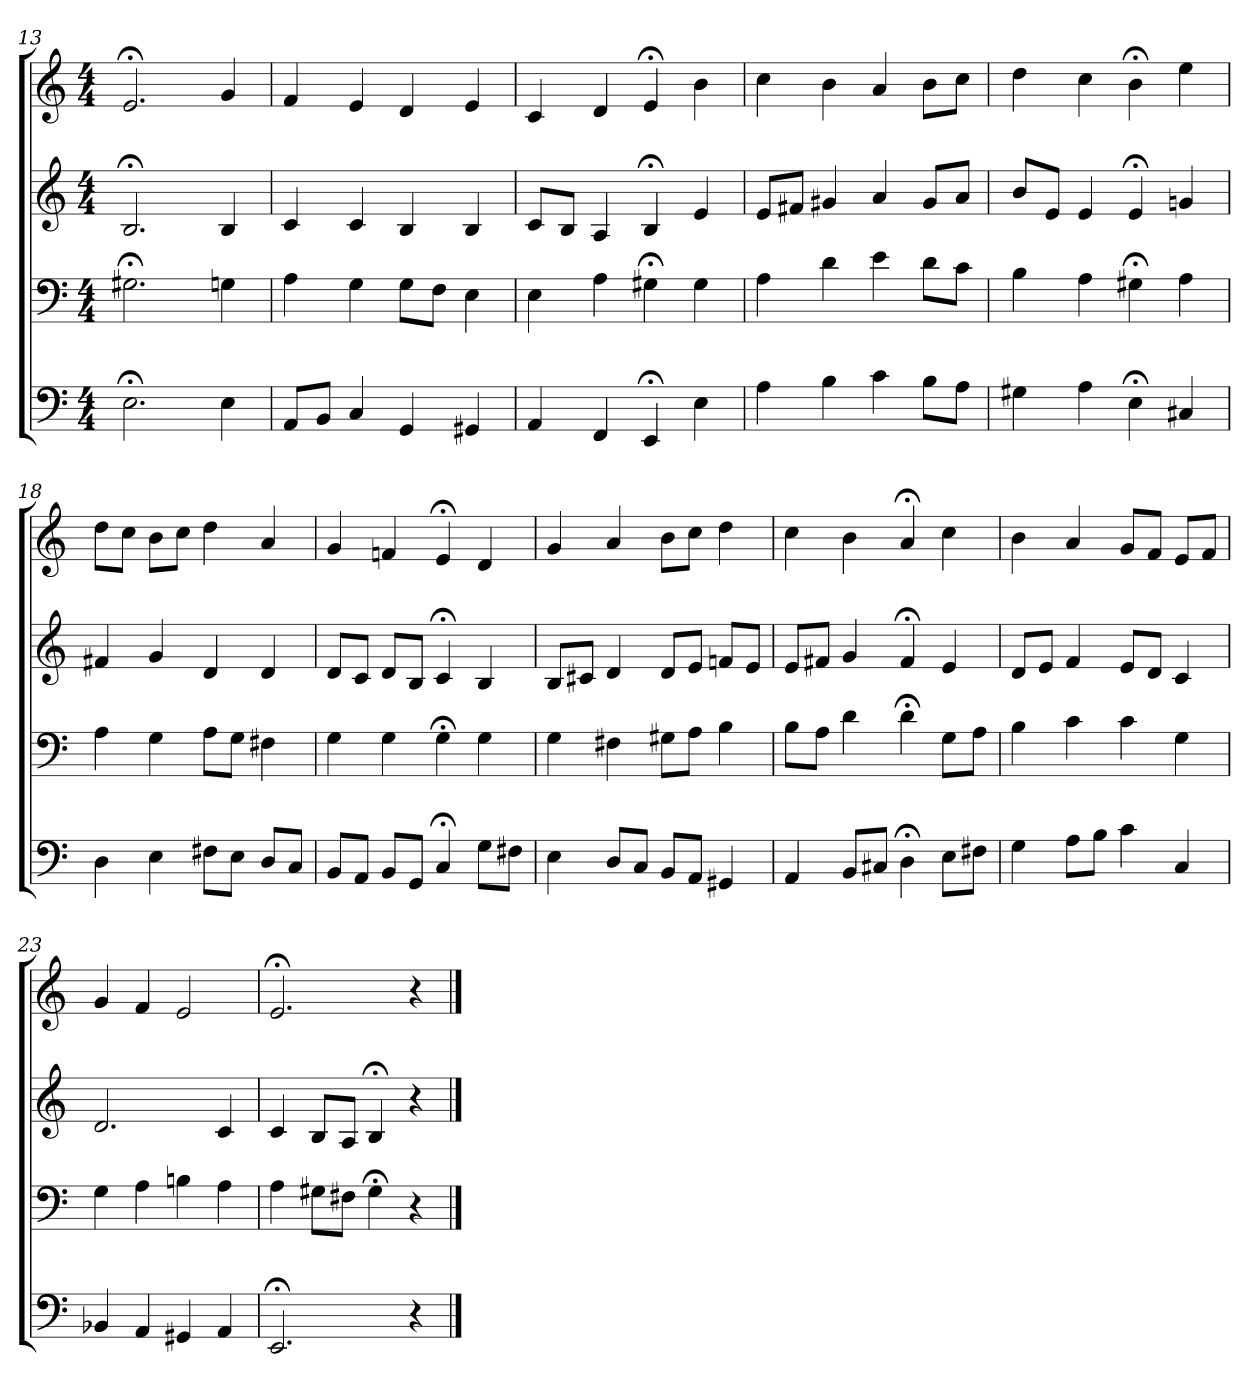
**kern	**kern	**kern	**kern
*part4	*part3	*part2	*part1
*staff4	*staff3	*staff2	*staff1
*clefF4	*clefF4	*clefG2	*clefG2
*k[]	*k[]	*k[]	*k[]
*C:	*C:	*C:	*a:
*M4/4	*M4/4	*M4/4	*M4/4
=13	=13	=13	=13
2.E;<	2.G#X;<	2.B;<	2.e;<
4E	4Gn	4B	4g
=14	=14	=14	=14
8AA/L	4A	4c	4f
8BB/J	.	.	.
4C	4G	4c	4e
4GG	8G\L	4B	4d
.	8F\J	.	.
4GG#X	4E	4B	4e
=15	=15	=15	=15
4AA	4E	8c/L	4c
.	.	8B/J	.
4FF	4A	4A	4d
4EE;<	4G#X;<	4B;<	4e;<
4E	4G#	4e	4b
=16	=16	=16	=16
4A	4A	8e/L	4cc
.	.	8f#X/J	.
4B	4d	4g#X	4b
4c	4e	4a	4a
8B\L	8d\L	8g#/L	8b\L
8A\J	8c\J	8a/J	8cc\J
=17	=17	=17	=17
4G#X	4B	8b/L	4dd
.	.	8e/J	.
4A	4A	4e	4cc
4E;<	4G#X;<	4e;<	4b;<
4C#X	4A	4gn	4ee
=18	=18	=18	=18
4D	4A	4f#X	8dd\L
.	.	.	8cc\J
4E	4G	4g	8b\L
.	.	.	8cc\J
8F#X\L	8A\L	4d	4dd
8E\J	8G\J	.	.
8D/L	4F#X	4d	4a
8C/J	.	.	.
=19	=19	=19	=19
8BB/L	4G	8d/L	4g
8AA/J	.	8c/J	.
8BB/L	4G	8d/L	4fn
8GG/J	.	8B/J	.
4C;<	4G;<	4c;<	4e;<
8G\L	4G	4B	4d
8F#X\J	.	.	.
=20	=20	=20	=20
4E	4G	8B/L	4g
.	.	8c#X/J	.
8D/L	4F#X	4d	4a
8C/J	.	.	.
8BB/L	8G#X\L	8d/L	8b\L
8AA/J	8A\J	8e/J	8cc\J
4GG#X	4B	8fn/L	4dd
.	.	8e/J	.
=21	=21	=21	=21
4AA	8B\L	8e/L	4cc
.	8A\J	8f#X/J	.
8BB/L	4d	4g	4b
8C#X/J	.	.	.
4D;<	4d;<	4f#;<	4a;<
8E\L	8G\L	4e	4cc
8F#X\J	8A\J	.	.
=22	=22	=22	=22
4G	4B	8d/L	4b
.	.	8e/J	.
8A\L	4c	4f	4a
8B\J	.	.	.
4c	4c	8e/L	8g/L
.	.	8d/J	8f/J
4C	4G	4c	8e/L
.	.	.	8f/J
=23	=23	=23	=23
4BB-X	4G	2.d	4g
4AA	4A	.	4f
4GG#X	4Bn	.	2e
4AA	4A	4c	.
=24	=24	=24	=24
2.EE;<	4A	4c	2.e;<
.	8G#X\L	8B/L	.
.	8F#X\J	8A/J	.
.	4G#;<	4B;<	.
4r	4r	4r	4r
==	==	==	==
*-	*-	*-	*-
